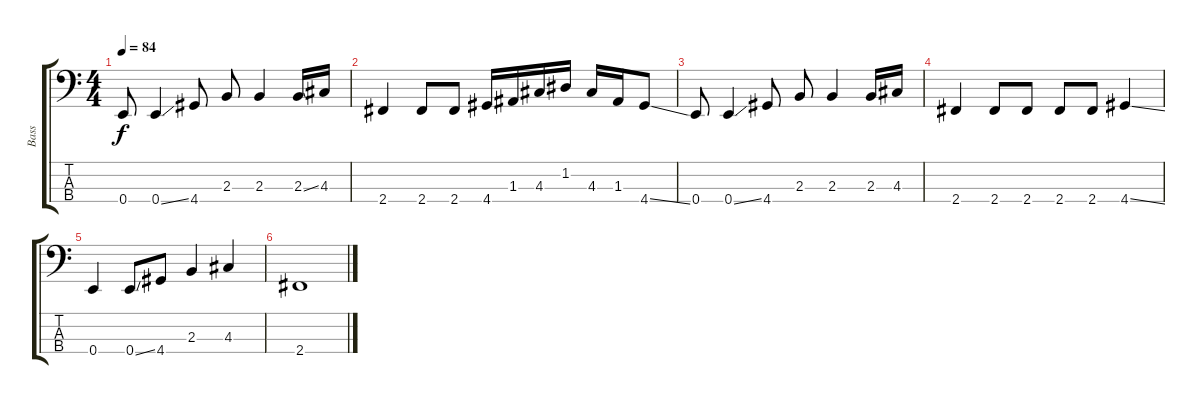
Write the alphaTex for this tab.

\track ("Bass" "Bass") {instrument electricbasspick}
\staff {score tabs}
\tuning (G2 D2 A1 E1) {hide}
\ts (4 4)
\tempo 84
\clef f4
\ks c
0.4.8{dy f} 0.4{ss}.4 4.4.8 2.3.8 2.3.4 2.3{ss}.16 4.3.16 |
2.4.4 2.4.8 2.4.8 4.4.16 1.3.16 4.3.16 1.2.16 4.3.16 1.3.16 4.4{ss}.8 |
0.4.8 0.4{ss}.4 4.4.8 2.3.8 2.3.4 2.3.16 4.3.16 |
2.4.4 2.4.8 2.4.8 2.4.8 2.4.8 4.4{ss}.4 |
0.4.4 0.4{ss}.8 4.4.8 2.3.4 4.3.4 |
2.4.1
